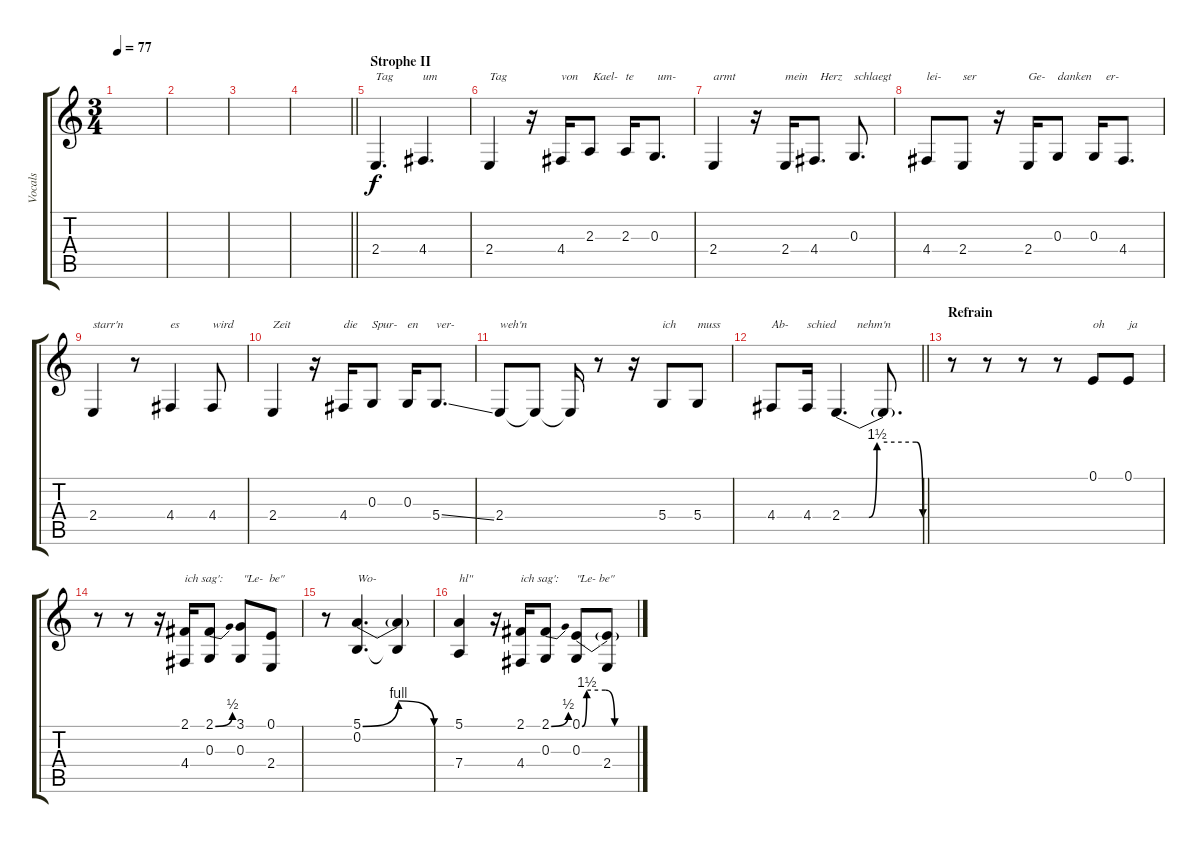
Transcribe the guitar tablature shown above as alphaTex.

\track ("Vocals" "Vocals") {instrument viola}
\staff {score tabs}
\tuning (E4 B3 G3 D3 A2 D2) {hide}
\ts (3 4)
\tempo 77
\clef g2
\ks c
|
|
|
\barLineRight lightlight
|
\section ("" "Strophe II")
2.4.4{d txt "Tag" volume 15} 4.4.4{d txt "um"} |
2.4.4{txt "Tag"} r.16 4.4.16{txt "von"} 2.3.8{txt " Kael-"} 2.3.16{txt "te"} 0.3.8{d txt " um-"} |
2.4.4{txt "armt"} r.16 2.4.16{txt "mein"} 4.4.8{d txt "  Herz"} 0.3.8{d txt "schlaegt"} |
4.4.8{txt "lei-"} 2.4.8{txt "ser"} r.16 2.4.16{txt "Ge-"} 0.3.8{txt "danken"} 0.3.16{txt "    er-"} 4.4.8{d} |
2.4.4{txt "starr'n"} r.8 4.4.4{txt "es"} 4.4.8{txt "wird"} |
2.4.4{txt "Zeit"} r.16 4.4.16{txt "die"} 0.3.8{txt "Spur-"} 0.3.16{txt "en"} 5.4{ss}.8{d txt "ver-"} |
2.4.8{txt "weh'n"} 2.4{t}.8 2.4{t}.16 r.8 r.16 5.4.8{txt "ich"} 5.4.8{txt "muss"} |
\barLineRight lightlight
4.4.8{txt "Ab-"} 4.4.16{txt "schied"} 2.4{be (custom 0 0 15 0 20 0 26 6 55 6 60 0)}.4{d txt "       nehm'n"} 2.4{t}.8{d} |
\section ("" "Refrain")
r.8 r.8 r.8 r.8 0.1.8{txt "oh"} 0.1.8{txt "ja"} |
r.8 r.8 r.16 (2.1 4.4).16{txt "ich sag':"} (2.1{be (bend 0 0 60 2)} 0.3).8 (3.1 0.3).8{txt " \"Le-  be\""} (0.1 2.4).8 |
r.8 (5.1{be (bendrelease 0 0 5 4 55 4 60 0)} 0.2).4{d txt "Wo-"} (5.1{t} 0.2{t}).4 |
(5.1 7.4).4{txt "hl\""} r.16 (2.1 4.4).16{txt "ich sag':"} (2.1{be (bend 0 0 60 2)} 0.3).8 (0.1{be (custom 0 0 5 6 25 6 35 0 45 0 60 0)} 0.3).8{txt "\"Le- be\""} (0.1{t} 2.4).8
